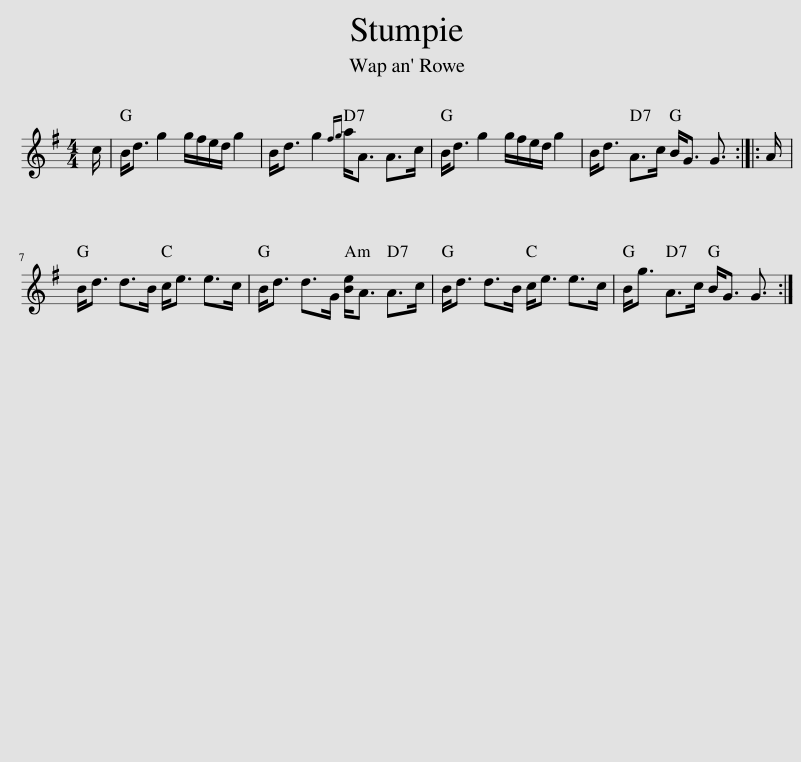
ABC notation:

X:1
L:1/8
M:4/4
I:linebreak $
K:G
V:1 treble
V:1
 c/ | B<d g2 g/f/e/d/ g2 | B<d g2{fg} a<A A>c | B<d g2 g/f/e/d/ g2 | B<d A>c B<G G3/2 :: %5
 A/ |$ B<d d>B c<e e>c | B<d d>G [Be]<A A>c | B<d d>B c<e e>c | B<g A>c B<G G3/2 :| %10
